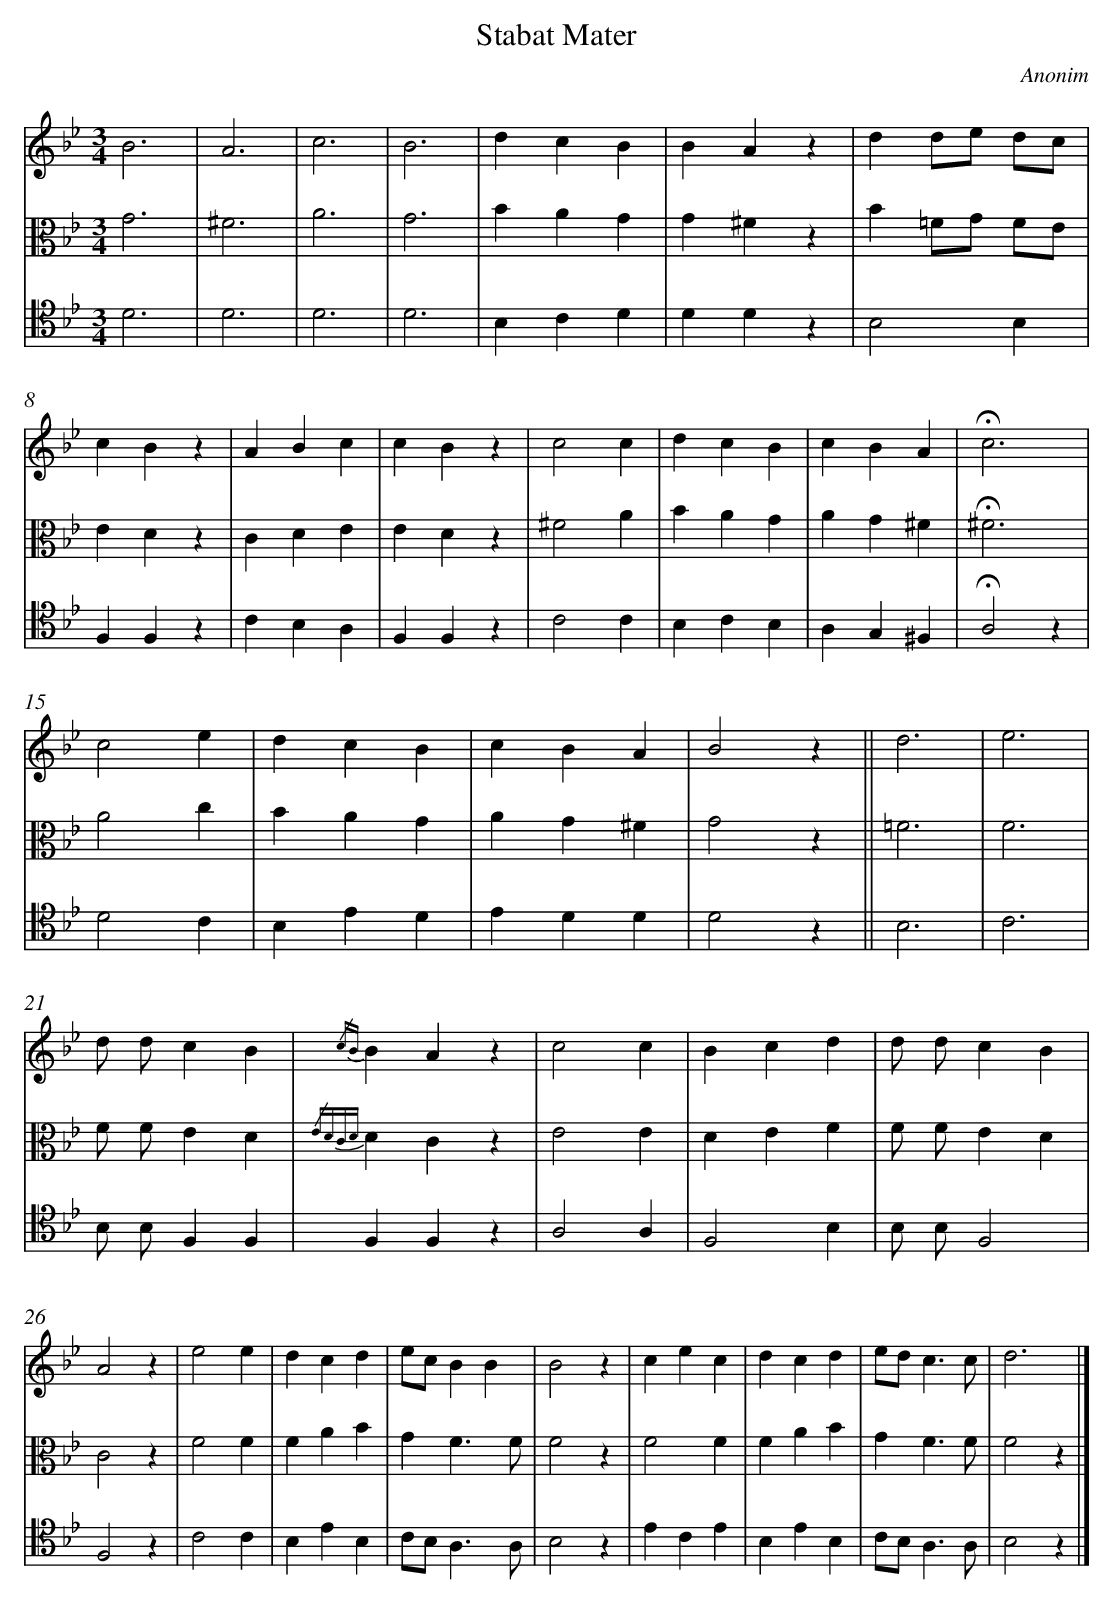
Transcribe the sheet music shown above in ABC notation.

X:1
T: Stabat Mater
C: Anonim
L: 1/4
M: 3/4
V: 1
V: 2 clef=alto
V: 3 clef=tenor
K: Bb
[V:1] B3 |
[V:2] G3 |
[V:3] D3 |
[V:1] A3 |
[V:2] ^F3 |
[V:3] D3 |
[V:1] c3 |
[V:2] A3 |
[V:3] D3 |
[V:1] B3 |
[V:2] G3 |
[V:3] D3 |
[V:1] dcB |
[V:2] BAG |
[V:3] B,CD |
[V:1] BAz |
[V:2] G^Fz |
[V:3] DDz |
[V:1] dd/e/ d/c/ |
[V:2] B=F/G/ F/E/ |
[V:3] B,2B, |
[V:1] cBz |
[V:2] EDz |
[V:3] F,F,z |
[V:1] ABc |
[V:2] CDE |
[V:3] CB,A, |
[V:1] cBz |
[V:2] EDz |
[V:3] F,F,z |
[V:1] c2c |
[V:2] ^F2A |
[V:3] C2C |
[V:1] dcB |
[V:2] BAG |
[V:3] B,CB, |
[V:1] cBA |
[V:2] AG^F |
[V:3] A,G,^F, |
[V:1] !fermata!c3 |
[V:2] !fermata!^F3 |
[V:3] !fermata!A,2z |
[V:1] c2e |
[V:2] A2c |
[V:3] D2C |
[V:1] dcB |
[V:2] BAG |
[V:3] B,ED |
[V:1] cBA |
[V:2] AG^F |
[V:3] EDD |
[V:1] B2z ||
[V:2] G2z ||
[V:3] D2z ||
[V:1] d3 |
[V:2] =F3 |
[V:3] B,3 |
[V:1] e3 |
[V:2] F3 |
[V:3] C3 |
[V:1] d/ d/cB |
[V:2] F/ F/ED |
[V:3] B,/ B,/F,F, |
[V:1] {/cB}BAz |
[V:2] {/EDCD}DCz |
[V:3] F,F,z |
[V:1] c2c |
[V:2] E2E |
[V:3] A,2A, |
[V:1] Bcd |
[V:2] DEF |
[V:3] F,2B, |
[V:1] d/ d/cB |
[V:2] F/ F/ED |
[V:3] B,/ B,/F,2 |
[V:1] A2z |
[V:2] C2z |
[V:3] F,2z |
[V:1] e2e |
[V:2] F2F |
[V:3] C2C |
[V:1] dcd |
[V:2] FAB |
[V:3] B,EB, |
[V:1] e/c/BB |
[V:2] GF3/F/ |
[V:3] C/B,<A,A,/ |
[V:1] B2z |
[V:2] F2z |
[V:3] B,2z |
[V:1] cec |
[V:2] F2F |
[V:3] ECE |
[V:1] dcd |
[V:2] FAB |
[V:3] B,EB, |
[V:1] e/d<cc/ |
[V:2] GF3/F/ |
[V:3] C/B,<A,A,/ |
[V:1] d3 |]
[V:2] F2z |]
[V:3] B,2z |]
